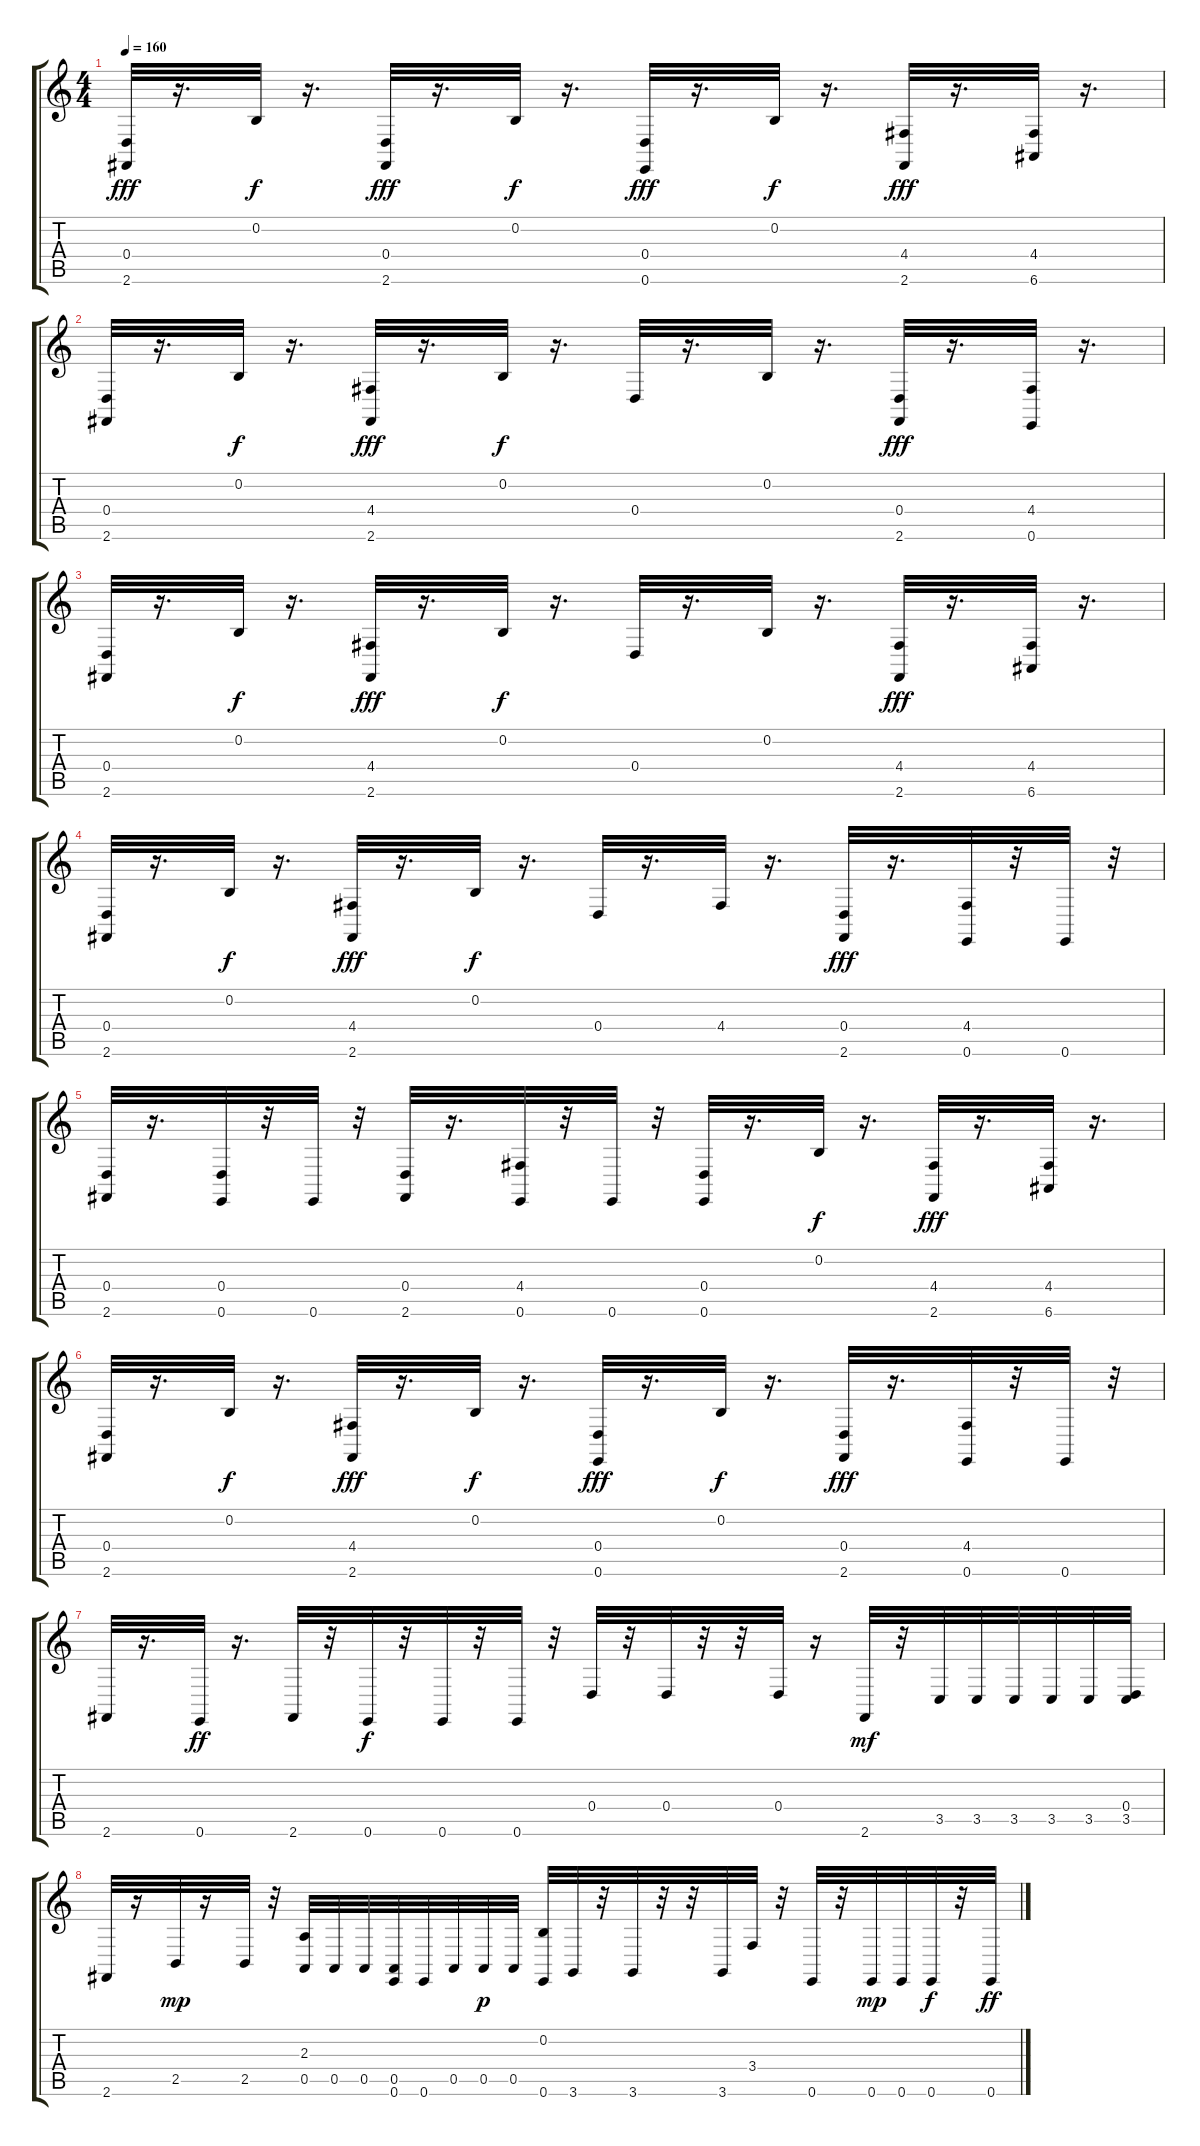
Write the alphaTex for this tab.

\track "" {instrument drawbarorgan}
\staff {score tabs}
\tuning (E4 B3 G3 D3 A2 E2) {hide}
\ts (4 4)
\tempo 160
\clef g2
\ks c
(0.4 2.6).32{dy fff} r.16{d} 0.2.32{dy f} r.16{d} (0.4 2.6).32{dy fff} r.16{d} 0.2.32{dy f} r.16{d} (0.4 0.6).32{dy fff} r.16{d} 0.2.32{dy f} r.16{d} (4.4 2.6).32{dy fff} r.16{d} (4.4 6.6).32 r.16{d} |
(0.4 2.6).32 r.16{d} 0.2.32{dy f} r.16{d} (4.4 2.6).32{dy fff} r.16{d} 0.2.32{dy f} r.16{d} 0.4.32 r.16{d} 0.2.32 r.16{d} (0.4 2.6).32{dy fff} r.16{d} (4.4 0.6).32 r.16{d} |
(0.4 2.6).32 r.16{d} 0.2.32{dy f} r.16{d} (4.4 2.6).32{dy fff} r.16{d} 0.2.32{dy f} r.16{d} 0.4.32 r.16{d} 0.2.32 r.16{d} (4.4 2.6).32{dy fff} r.16{d} (4.4 6.6).32 r.16{d} |
(0.4 2.6).32 r.16{d} 0.2.32{dy f} r.16{d} (4.4 2.6).32{dy fff} r.16{d} 0.2.32{dy f} r.16{d} 0.4.32 r.16{d} 4.4.32 r.16{d} (0.4 2.6).32{dy fff} r.16{d} (4.4 0.6).32 r.32 0.6.32 r.32 |
(0.4 2.6).32 r.16{d} (0.4 0.6).32 r.32 0.6.32 r.32 (0.4 2.6).32 r.16{d} (4.4 0.6).32 r.32 0.6.32 r.32 (0.4 0.6).32 r.16{d} 0.2.32{dy f} r.16{d} (4.4 2.6).32{dy fff} r.16{d} (4.4 6.6).32 r.16{d} |
(0.4 2.6).32 r.16{d} 0.2.32{dy f} r.16{d} (4.4 2.6).32{dy fff} r.16{d} 0.2.32{dy f} r.16{d} (0.4 0.6).32{dy fff} r.16{d} 0.2.32{dy f} r.16{d} (0.4 2.6).32{dy fff} r.16{d} (4.4 0.6).32 r.32 0.6.32 r.32 |
2.6.32 r.16{d} 0.6.32{dy ff} r.16{d} 2.6.32 r.32 0.6.32{dy f} r.32 0.6.32 r.32 0.6.32 r.32 0.4.32 r.32 0.4.32 r.32 r.32 0.4.32 r.16 2.6.32{dy mf} r.32 3.5.32 3.5.32 3.5.32 3.5.32 3.5.32 (0.4 3.5).32 |
2.6.32 r.16 2.5.32{dy mp} r.16 2.5.32 r.32 (2.3 0.5).32 0.5.32 0.5.32 (0.5 0.6).32 0.6.32 0.5.32 0.5.32{dy p} 0.5.32 (0.2 0.6).32 3.6.32 r.32 3.6.32 r.32 r.32 3.6.32 3.4.32 r.32 0.6.32 r.32 0.6.32{dy mp} 0.6.32 0.6.32{dy f} r.32 0.6.32{dy ff}
